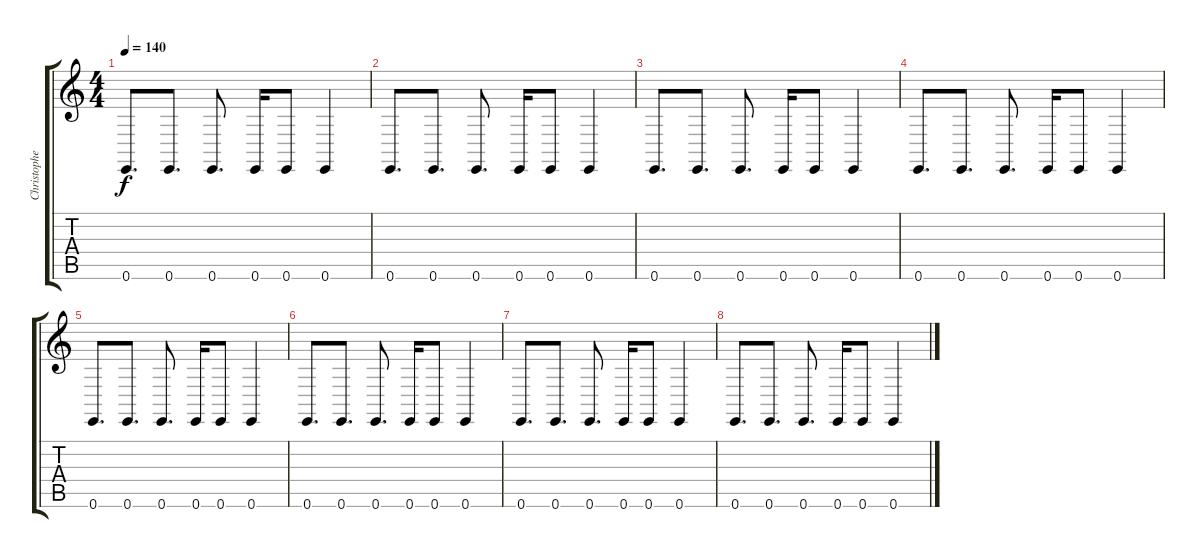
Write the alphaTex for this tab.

\track ("Christopher Lawrence " "Christophe") {instrument woodblock}
\staff {score tabs}
\tuning (E4 B3 G3 D3 A2 E2) {hide}
\ts (4 4)
\tempo 140
\clef g2
\ks c
0.6.8{d dy f} 0.6.8{d} 0.6.8{d} 0.6.16 0.6.8 0.6.4 |
0.6.8{d} 0.6.8{d} 0.6.8{d} 0.6.16 0.6.8 0.6.4 |
0.6.8{d} 0.6.8{d} 0.6.8{d} 0.6.16 0.6.8 0.6.4 |
0.6.8{d} 0.6.8{d} 0.6.8{d} 0.6.16 0.6.8 0.6.4 |
0.6.8{d} 0.6.8{d} 0.6.8{d} 0.6.16 0.6.8 0.6.4 |
0.6.8{d} 0.6.8{d} 0.6.8{d} 0.6.16 0.6.8 0.6.4 |
0.6.8{d} 0.6.8{d} 0.6.8{d} 0.6.16 0.6.8 0.6.4 |
0.6.8{d} 0.6.8{d} 0.6.8{d} 0.6.16 0.6.8 0.6.4
